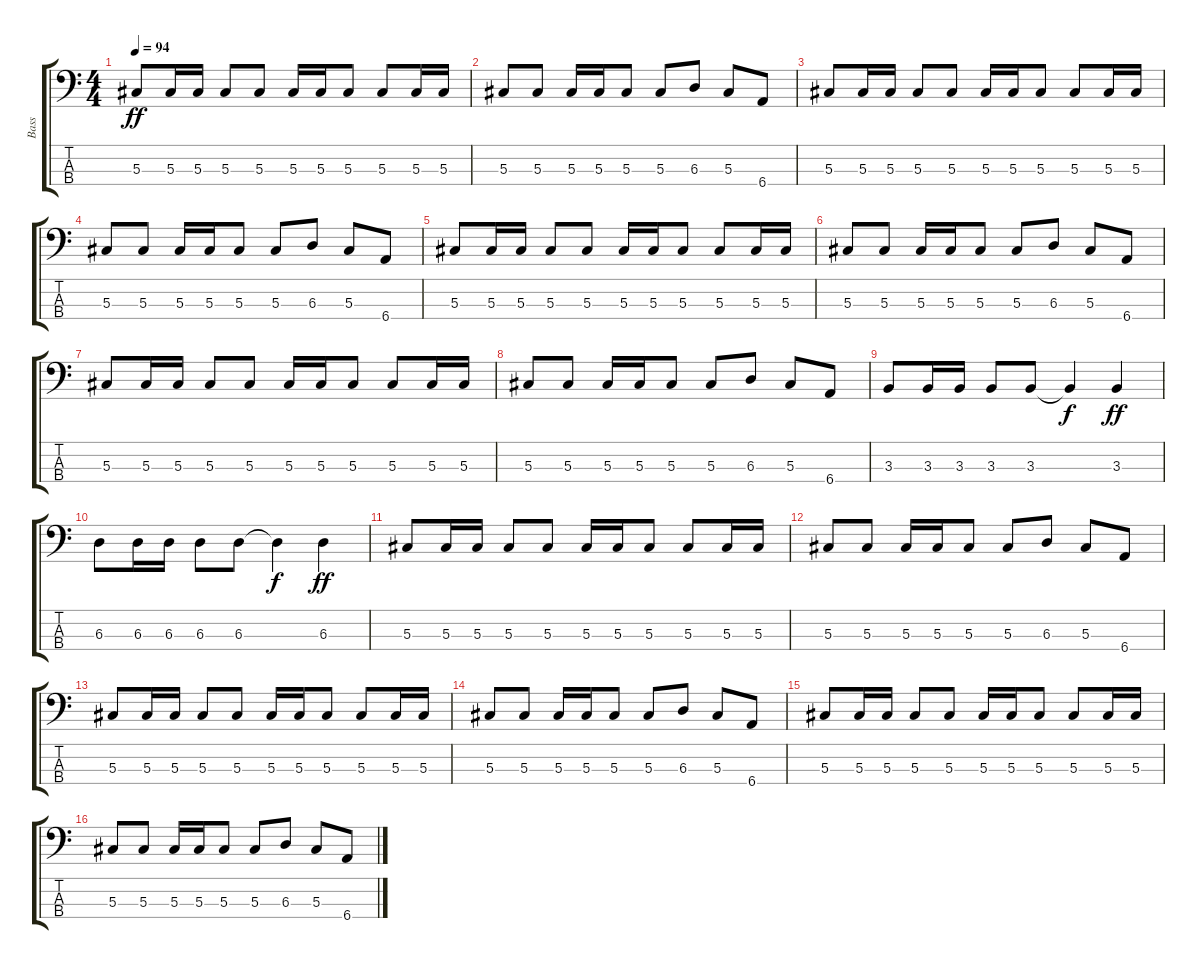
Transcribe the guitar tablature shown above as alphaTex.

\track ("Bass" "Bass") {instrument electricbasspick}
\staff {score tabs}
\tuning (Gb2 Db2 Ab1 Eb1) {hide}
\ts (4 4)
\tempo 94
\clef f4
\ks c
5.3.8{dy ff} 5.3.16 5.3.16 5.3.8 5.3.8 5.3.16 5.3.16 5.3.8 5.3.8 5.3.16 5.3.16 |
5.3.8 5.3.8 5.3.16 5.3.16 5.3.8 5.3.8 6.3.8 5.3.8 6.4.8 |
5.3.8 5.3.16 5.3.16 5.3.8 5.3.8 5.3.16 5.3.16 5.3.8 5.3.8 5.3.16 5.3.16 |
5.3.8 5.3.8 5.3.16 5.3.16 5.3.8 5.3.8 6.3.8 5.3.8 6.4.8 |
5.3.8 5.3.16 5.3.16 5.3.8 5.3.8 5.3.16 5.3.16 5.3.8 5.3.8 5.3.16 5.3.16 |
5.3.8 5.3.8 5.3.16 5.3.16 5.3.8 5.3.8 6.3.8 5.3.8 6.4.8 |
5.3.8 5.3.16 5.3.16 5.3.8 5.3.8 5.3.16 5.3.16 5.3.8 5.3.8 5.3.16 5.3.16 |
5.3.8 5.3.8 5.3.16 5.3.16 5.3.8 5.3.8 6.3.8 5.3.8 6.4.8 |
3.3.8 3.3.16 3.3.16 3.3.8 3.3.8 3.3{t}.4{dy f} 3.3.4{dy ff} |
6.3.8 6.3.16 6.3.16 6.3.8 6.3.8 6.3{t}.4{dy f} 6.3.4{dy ff} |
5.3.8 5.3.16 5.3.16 5.3.8 5.3.8 5.3.16 5.3.16 5.3.8 5.3.8 5.3.16 5.3.16 |
5.3.8 5.3.8 5.3.16 5.3.16 5.3.8 5.3.8 6.3.8 5.3.8 6.4.8 |
5.3.8 5.3.16 5.3.16 5.3.8 5.3.8 5.3.16 5.3.16 5.3.8 5.3.8 5.3.16 5.3.16 |
5.3.8 5.3.8 5.3.16 5.3.16 5.3.8 5.3.8 6.3.8 5.3.8 6.4.8 |
5.3.8 5.3.16 5.3.16 5.3.8 5.3.8 5.3.16 5.3.16 5.3.8 5.3.8 5.3.16 5.3.16 |
5.3.8 5.3.8 5.3.16 5.3.16 5.3.8 5.3.8 6.3.8 5.3.8 6.4.8
